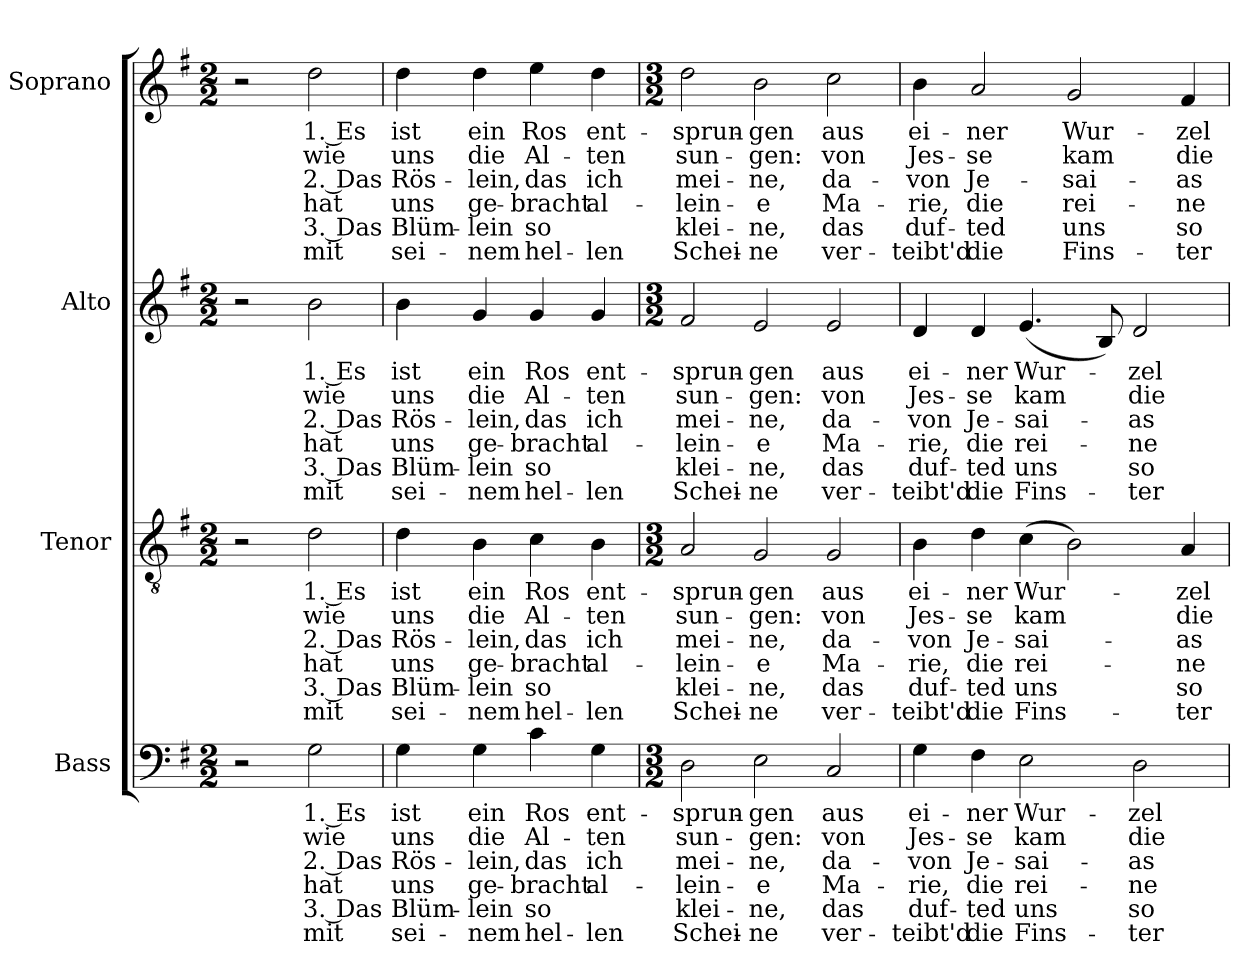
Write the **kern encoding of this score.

**kern	**text	**text	**text	**text	**text	**text	**kern	**text	**text	**text	**text	**text	**text	**kern	**text	**text	**text	**text	**text	**text	**kern	**text	**text	**text	**text	**text	**text
*part4	*part4	*part4	*part4	*part4	*part4	*part4	*part3	*part3	*part3	*part3	*part3	*part3	*part3	*part2	*part2	*part2	*part2	*part2	*part2	*part2	*part1	*part1	*part1	*part1	*part1	*part1	*part1
*staff4	*staff4	*staff4	*staff4	*staff4	*staff4	*staff4	*staff3	*staff3	*staff3	*staff3	*staff3	*staff3	*staff3	*staff2	*staff2	*staff2	*staff2	*staff2	*staff2	*staff2	*staff1	*staff1	*staff1	*staff1	*staff1	*staff1	*staff1
*I"Bass	*	*	*	*	*	*	*I"Tenor	*	*	*	*	*	*	*I"Alto	*	*	*	*	*	*	*I"Soprano	*	*	*	*	*	*
*I'B	*	*	*	*	*	*	*I'T	*	*	*	*	*	*	*I'A	*	*	*	*	*	*	*I'S	*	*	*	*	*	*
*clefF4	*	*	*	*	*	*	*clefGv2	*	*	*	*	*	*	*clefG2	*	*	*	*	*	*	*clefG2	*	*	*	*	*	*
*k[f#]	*	*	*	*	*	*	*k[f#]	*	*	*	*	*	*	*k[f#]	*	*	*	*	*	*	*k[f#]	*	*	*	*	*	*
*M2/2	*	*	*	*	*	*	*M2/2	*	*	*	*	*	*	*M2/2	*	*	*	*	*	*	*M2/2	*	*	*	*	*	*
=1	=1	=1	=1	=1	=1	=1	=1	=1	=1	=1	=1	=1	=1	=1	=1	=1	=1	=1	=1	=1	=1	=1	=1	=1	=1	=1	=1
2r	.	.	.	.	.	.	2r	.	.	.	.	.	.	2r	.	.	.	.	.	.	2r	.	.	.	.	.	.
!	!LO:LY:b	!LO:LY:b	!LO:LY:b	!LO:LY:b	!LO:LY:b	!LO:LY:b	!	!LO:LY:b	!LO:LY:b	!LO:LY:b	!LO:LY:b	!LO:LY:b	!LO:LY:b	!	!LO:LY:b	!LO:LY:b	!LO:LY:b	!LO:LY:b	!LO:LY:b	!LO:LY:b	!	!LO:LY:b	!LO:LY:b	!LO:LY:b	!LO:LY:b	!LO:LY:b	!LO:LY:b
2G\	1. Es	wie	2. Das	hat	3. Das	mit	2d\	1. Es	wie	2. Das	hat	3. Das	mit	2b\	1. Es	wie	2. Das	hat	3. Das	mit	2dd\	1. Es	wie	2. Das	hat	3. Das	mit
=2	=2	=2	=2	=2	=2	=2	=2	=2	=2	=2	=2	=2	=2	=2	=2	=2	=2	=2	=2	=2	=2	=2	=2	=2	=2	=2	=2
!	!LO:LY:b	!LO:LY:b	!LO:LY:b	!LO:LY:b	!LO:LY:b	!LO:LY:b	!	!LO:LY:b	!LO:LY:b	!LO:LY:b	!LO:LY:b	!LO:LY:b	!LO:LY:b	!	!LO:LY:b	!LO:LY:b	!LO:LY:b	!LO:LY:b	!LO:LY:b	!LO:LY:b	!	!LO:LY:b	!LO:LY:b	!LO:LY:b	!LO:LY:b	!LO:LY:b	!LO:LY:b
4G\	ist	uns	Rös-	uns	Blüm-	sei-	4d\	ist	uns	Rös-	uns	Blüm-	sei-	4b\	ist	uns	Rös-	uns	Blüm-	sei-	4dd\	ist	uns	Rös-	uns	Blüm-	sei-
!	!LO:LY:b	!LO:LY:b	!LO:LY:b	!LO:LY:b	!LO:LY:b	!LO:LY:b	!	!LO:LY:b	!LO:LY:b	!LO:LY:b	!LO:LY:b	!LO:LY:b	!LO:LY:b	!	!LO:LY:b	!LO:LY:b	!LO:LY:b	!LO:LY:b	!LO:LY:b	!LO:LY:b	!	!LO:LY:b	!LO:LY:b	!LO:LY:b	!LO:LY:b	!LO:LY:b	!LO:LY:b
4G\	ein	die	-lein,	ge-	-lein	-nem	4B\	ein	die	-lein,	ge-	-lein	-nem	4g/	ein	die	-lein,	ge-	-lein	-nem	4dd\	ein	die	-lein,	ge-	-lein	-nem
!	!LO:LY:b	!LO:LY:b	!LO:LY:b	!LO:LY:b	!LO:LY:b	!LO:LY:b	!	!LO:LY:b	!LO:LY:b	!LO:LY:b	!LO:LY:b	!LO:LY:b	!LO:LY:b	!	!LO:LY:b	!LO:LY:b	!LO:LY:b	!LO:LY:b	!LO:LY:b	!LO:LY:b	!	!LO:LY:b	!LO:LY:b	!LO:LY:b	!LO:LY:b	!LO:LY:b	!LO:LY:b
4c\	Ros	Al-	das	-bracht	so	hel-	4c\	Ros	Al-	das	-bracht	so	hel-	4g/	Ros	Al-	das	-bracht	so	hel-	4ee\	Ros	Al-	das	-bracht	so	hel-
!	!LO:LY:b	!LO:LY:b	!LO:LY:b	!LO:LY:b	!	!LO:LY:b	!	!LO:LY:b	!LO:LY:b	!LO:LY:b	!LO:LY:b	!	!LO:LY:b	!	!LO:LY:b	!LO:LY:b	!LO:LY:b	!LO:LY:b	!	!LO:LY:b	!	!LO:LY:b	!LO:LY:b	!LO:LY:b	!LO:LY:b	!	!LO:LY:b
4G\	ent-	-ten	ich	al-	.	-len	4B\	ent-	-ten	ich	al-	.	-len	4g/	ent-	-ten	ich	al-	.	-len	4dd\	ent-	-ten	ich	al-	.	-len
=3	=3	=3	=3	=3	=3	=3	=3	=3	=3	=3	=3	=3	=3	=3	=3	=3	=3	=3	=3	=3	=3	=3	=3	=3	=3	=3	=3
*M3/2	*	*	*	*	*	*	*M3/2	*	*	*	*	*	*	*M3/2	*	*	*	*	*	*	*M3/2	*	*	*	*	*	*
!	!LO:LY:b	!LO:LY:b	!LO:LY:b	!LO:LY:b	!LO:LY:b	!LO:LY:b	!	!LO:LY:b	!LO:LY:b	!LO:LY:b	!LO:LY:b	!LO:LY:b	!LO:LY:b	!	!LO:LY:b	!LO:LY:b	!LO:LY:b	!LO:LY:b	!LO:LY:b	!LO:LY:b	!	!LO:LY:b	!LO:LY:b	!LO:LY:b	!LO:LY:b	!LO:LY:b	!LO:LY:b
2D\	-sprun-	sun-	mei-	-lein-	klei-	Schei-	2A/	-sprun-	sun-	mei-	-lein-	klei-	Schei-	2f#/	-sprun-	sun-	mei-	-lein-	klei-	Schei-	2dd\	-sprun-	sun-	mei-	-lein-	klei-	Schei-
!	!LO:LY:b	!LO:LY:b	!LO:LY:b	!LO:LY:b	!LO:LY:b	!LO:LY:b	!	!LO:LY:b	!LO:LY:b	!LO:LY:b	!LO:LY:b	!LO:LY:b	!LO:LY:b	!	!LO:LY:b	!LO:LY:b	!LO:LY:b	!LO:LY:b	!LO:LY:b	!LO:LY:b	!	!LO:LY:b	!LO:LY:b	!LO:LY:b	!LO:LY:b	!LO:LY:b	!LO:LY:b
2E\	-gen	-gen:	-ne,	-e	-ne,	-ne	2G/	-gen	-gen:	-ne,	-e	-ne,	-ne	2e/	-gen	-gen:	-ne,	-e	-ne,	-ne	2b\	-gen	-gen:	-ne,	-e	-ne,	-ne
!	!LO:LY:b	!LO:LY:b	!LO:LY:b	!LO:LY:b	!LO:LY:b	!LO:LY:b	!	!LO:LY:b	!LO:LY:b	!LO:LY:b	!LO:LY:b	!LO:LY:b	!LO:LY:b	!	!LO:LY:b	!LO:LY:b	!LO:LY:b	!LO:LY:b	!LO:LY:b	!LO:LY:b	!	!LO:LY:b	!LO:LY:b	!LO:LY:b	!LO:LY:b	!LO:LY:b	!LO:LY:b
2C/	aus	von	da-	Ma-	das	ver-	2G/	aus	von	da-	Ma-	das	ver-	2e/	aus	von	da-	Ma-	das	ver-	2cc\	aus	von	da-	Ma-	das	ver-
=4	=4	=4	=4	=4	=4	=4	=4	=4	=4	=4	=4	=4	=4	=4	=4	=4	=4	=4	=4	=4	=4	=4	=4	=4	=4	=4	=4
!	!LO:LY:b	!LO:LY:b	!LO:LY:b	!LO:LY:b	!LO:LY:b	!LO:LY:b	!	!LO:LY:b	!LO:LY:b	!LO:LY:b	!LO:LY:b	!LO:LY:b	!LO:LY:b	!	!LO:LY:b	!LO:LY:b	!LO:LY:b	!LO:LY:b	!LO:LY:b	!LO:LY:b	!	!LO:LY:b	!LO:LY:b	!LO:LY:b	!LO:LY:b	!LO:LY:b	!LO:LY:b
4G\	ei-	Jes-	-von	-rie,	duf-	-teibt'd	4B\	ei-	Jes-	-von	-rie,	duf-	-teibt'd	4d/	ei-	Jes-	-von	-rie,	duf-	-teibt'd	4b\	ei-	Jes-	-von	-rie,	duf-	-teibt'd
!	!LO:LY:b	!LO:LY:b	!LO:LY:b	!LO:LY:b	!LO:LY:b	!LO:LY:b	!	!LO:LY:b	!LO:LY:b	!LO:LY:b	!LO:LY:b	!LO:LY:b	!LO:LY:b	!	!LO:LY:b	!LO:LY:b	!LO:LY:b	!LO:LY:b	!LO:LY:b	!LO:LY:b	!	!LO:LY:b	!LO:LY:b	!LO:LY:b	!LO:LY:b	!LO:LY:b	!LO:LY:b
4F#\	-ner	-se	Je-	die	-ted	die	4d\	-ner	-se	Je-	die	-ted	die	4d/	-ner	-se	Je-	die	-ted	die	2a/	-ner	-se	Je-	die	-ted	die
!	!LO:LY:b	!LO:LY:b	!LO:LY:b	!LO:LY:b	!LO:LY:b	!LO:LY:b	!	!LO:LY:b	!LO:LY:b	!LO:LY:b	!LO:LY:b	!LO:LY:b	!LO:LY:b	!	!LO:LY:b	!LO:LY:b	!LO:LY:b	!LO:LY:b	!LO:LY:b	!LO:LY:b	!	!	!	!	!	!	!
2E\	Wur-	kam	-sai-	rei-	uns	Fins-	(>4c\	Wur-	kam	-sai-	rei-	uns	Fins-	(<4.e/	Wur-	kam	-sai-	rei-	uns	Fins-	.	.	.	.	.	.	.
!	!	!	!	!	!	!	!	!	!	!	!	!	!	!	!	!	!	!	!	!	!	!LO:LY:b	!LO:LY:b	!LO:LY:b	!LO:LY:b	!LO:LY:b	!LO:LY:b
.	.	.	.	.	.	.	2B\)	.	.	.	.	.	.	.	.	.	.	.	.	.	2g/	Wur-	kam	-sai-	rei-	uns	Fins-
.	.	.	.	.	.	.	.	.	.	.	.	.	.	8B/)	.	.	.	.	.	.	.	.	.	.	.	.	.
!	!LO:LY:b	!LO:LY:b	!LO:LY:b	!LO:LY:b	!LO:LY:b	!LO:LY:b	!	!	!	!	!	!	!	!	!LO:LY:b	!LO:LY:b	!LO:LY:b	!LO:LY:b	!LO:LY:b	!LO:LY:b	!	!	!	!	!	!	!
2D\	-zel	die	-as	-ne	so	-ter-	.	.	.	.	.	.	.	2d/	-zel	die	-as	-ne	so	-ter-	.	.	.	.	.	.	.
!	!	!	!	!	!	!	!	!LO:LY:b	!LO:LY:b	!LO:LY:b	!LO:LY:b	!LO:LY:b	!LO:LY:b	!	!	!	!	!	!	!	!	!LO:LY:b	!LO:LY:b	!LO:LY:b	!LO:LY:b	!LO:LY:b	!LO:LY:b
.	.	.	.	.	.	.	4A/	-zel	die	-as	-ne	so	-ter-	.	.	.	.	.	.	.	4f#/	-zel	die	-as	-ne	so	-ter-
=	=	=	=	=	=	=	=	=	=	=	=	=	=	=	=	=	=	=	=	=	=	=	=	=	=	=	=
*-	*-	*-	*-	*-	*-	*-	*-	*-	*-	*-	*-	*-	*-	*-	*-	*-	*-	*-	*-	*-	*-	*-	*-	*-	*-	*-	*-
